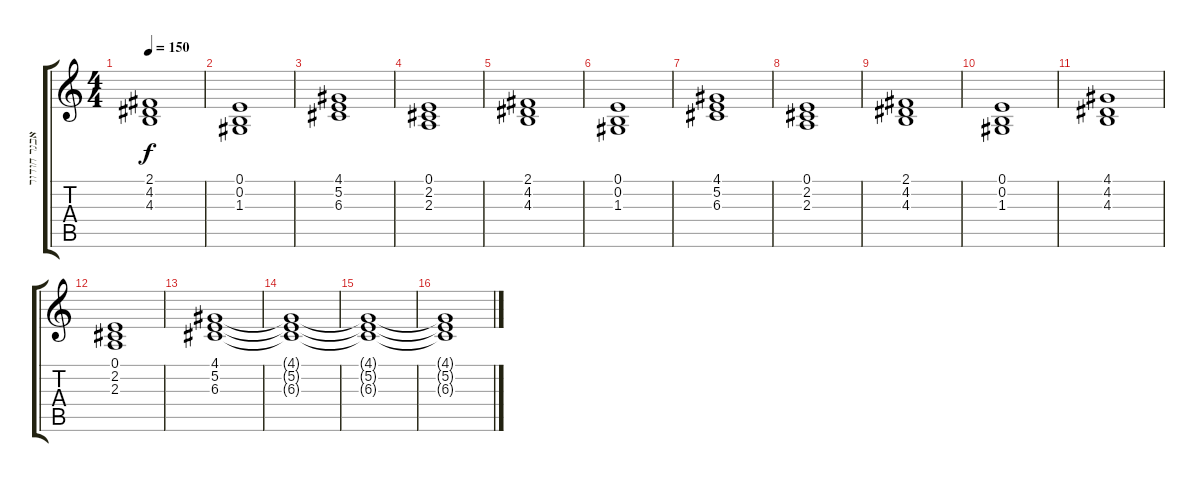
\track ("אבנר חודורוב" "אבנר חודור") {instrument stringensemble1}
\staff {score tabs}
\tuning (E4 B3 G3 D3 A2 E2) {hide}
\ts (4 4)
\tempo 150
\clef g2
\ks c
(2.1 4.2 4.3).1{dy f} |
(0.1 0.2 1.3).1 |
(4.1 5.2 6.3).1 |
(0.1 2.2 2.3).1 |
(2.1 4.2 4.3).1 |
(0.1 0.2 1.3).1 |
(4.1 5.2 6.3).1 |
(0.1 2.2 2.3).1 |
(2.1 4.2 4.3).1 |
(0.1 0.2 1.3).1 |
(4.1 4.2 4.3).1 |
(0.1 2.2 2.3).1 |
(4.1 5.2 6.3).1 |
(4.1{t} 5.2{t} 6.3{t}).1 |
(4.1{t} 5.2{t} 6.3{t}).1 |
(4.1{t} 5.2{t} 6.3{t}).1
